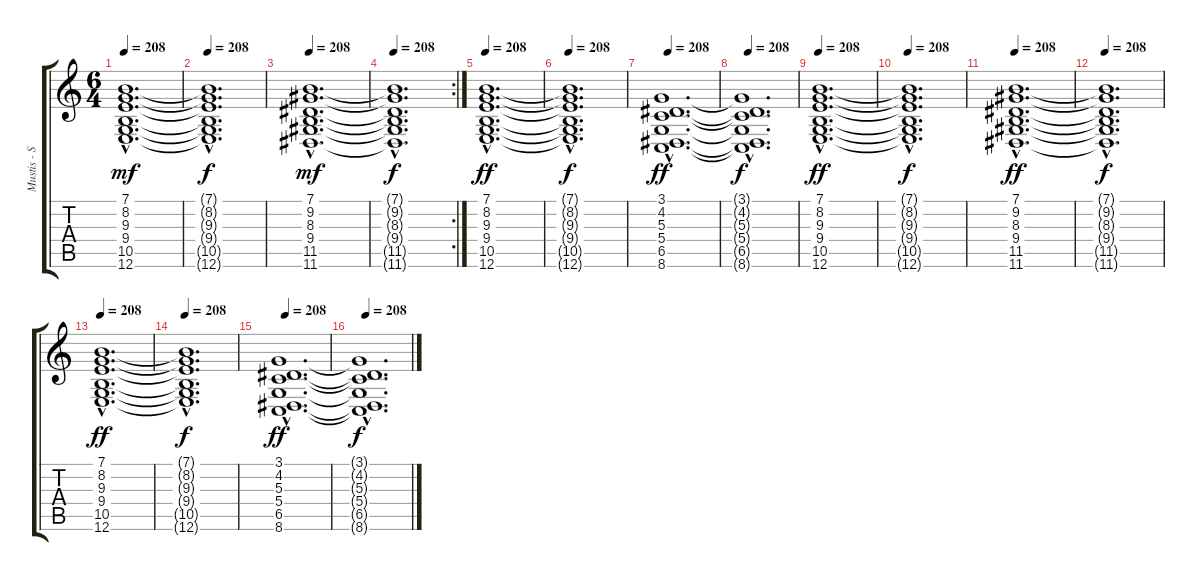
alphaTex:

\track ("Mustis - Strings" "Mustis - S") {instrument stringensemble1}
\staff {score tabs}
\tuning (E4 B3 G3 D3 A2 E2) {hide}
\ts (6 4)
\tempo 208
\clef g2
\ks c
(7.1{hac} 8.2{hac} 9.3{hac} 9.4{hac} 10.5{hac} 12.6{hac}).1{d dy mf} |
\tempo 208
(7.1{hac t} 8.2{hac t} 9.3{hac t} 9.4{hac t} 10.5{hac t} 12.6{hac t}).1{d dy f} |
\tempo 208
(7.1{hac} 9.2{hac} 8.3{hac} 9.4{hac} 11.5{hac} 11.6{hac}).1{d dy mf} |
\rc 2
\tempo 208
(7.1{hac t} 9.2{hac t} 8.3{hac t} 9.4{hac t} 11.5{hac t} 11.6{hac t}).1{d dy f} |
\tempo 208
(7.1{hac} 8.2{hac} 9.3{hac} 9.4{hac} 10.5{hac} 12.6{hac}).1{d dy ff} |
\tempo 208
(7.1{hac t} 8.2{hac t} 9.3{hac t} 9.4{hac t} 10.5{hac t} 12.6{hac t}).1{d dy f} |
\tempo 208
(3.1{hac} 4.2{hac} 5.3{hac} 5.4{hac} 6.5{hac} 8.6{hac}).1{d dy ff} |
\tempo 208
(3.1{hac t} 4.2{hac t} 5.3{hac t} 5.4{hac t} 6.5{hac t} 8.6{hac t}).1{d dy f} |
\tempo 208
(7.1{hac} 8.2{hac} 9.3{hac} 9.4{hac} 10.5{hac} 12.6{hac}).1{d dy ff} |
\tempo 208
(7.1{hac t} 8.2{hac t} 9.3{hac t} 9.4{hac t} 10.5{hac t} 12.6{hac t}).1{d dy f} |
\tempo 208
(7.1{hac} 9.2{hac} 8.3{hac} 9.4{hac} 11.5{hac} 11.6{hac}).1{d dy ff} |
\tempo 208
(7.1{hac t} 9.2{hac t} 8.3{hac t} 9.4{hac t} 11.5{hac t} 11.6{hac t}).1{d dy f} |
\tempo 208
(7.1{hac} 8.2{hac} 9.3{hac} 9.4{hac} 10.5{hac} 12.6{hac}).1{d dy ff} |
\tempo 208
(7.1{hac t} 8.2{hac t} 9.3{hac t} 9.4{hac t} 10.5{hac t} 12.6{hac t}).1{d dy f} |
\tempo 208
(3.1{hac} 4.2{hac} 5.3{hac} 5.4{hac} 6.5{hac} 8.6{hac}).1{d dy ff} |
\tempo 208
(3.1{hac t} 4.2{hac t} 5.3{hac t} 5.4{hac t} 6.5{hac t} 8.6{hac t}).1{d dy f}
